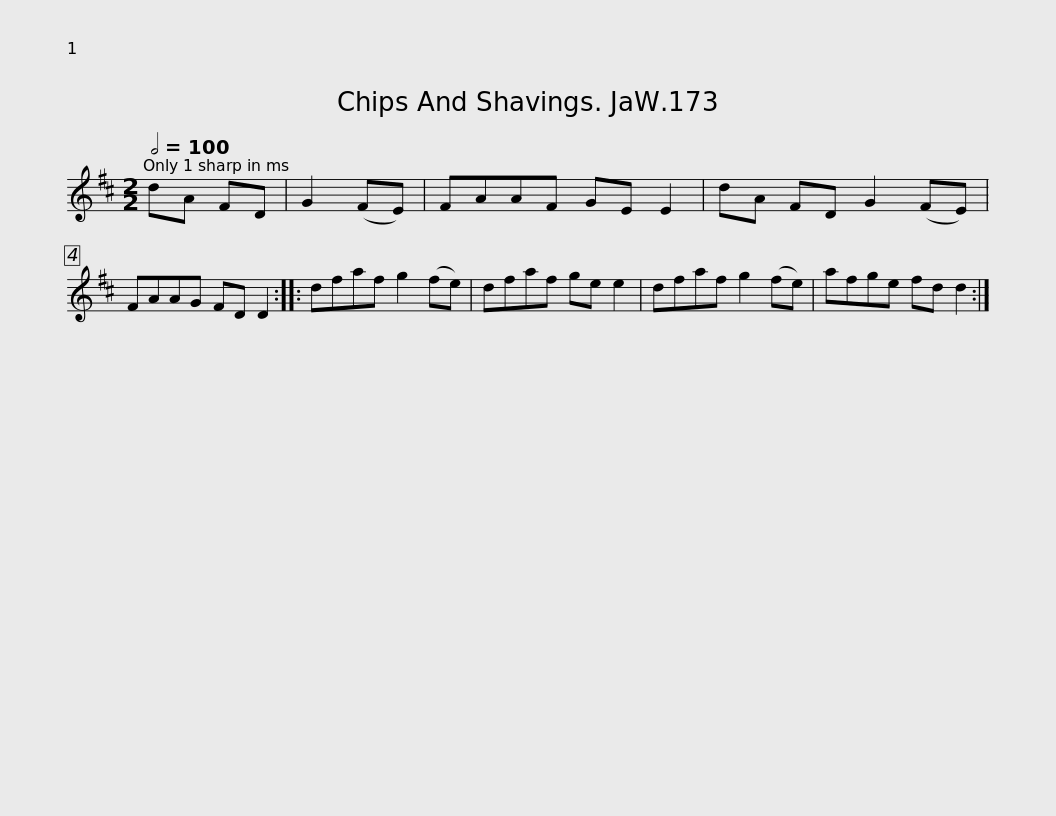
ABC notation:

X:1
L:1/8
Q:1/2=100
M:2/2
I:linebreak $
K:D
V:1 treble
V:1
 dA FD | G2 (FE) | FAAF GE E2 | dA FD G2 (FE) | FAAG FD D2 :: %5
 dfaf g2 (fe) | dfaf ge e2 |$ dfaf g2 (fe) | afge fd d2 :| %9
